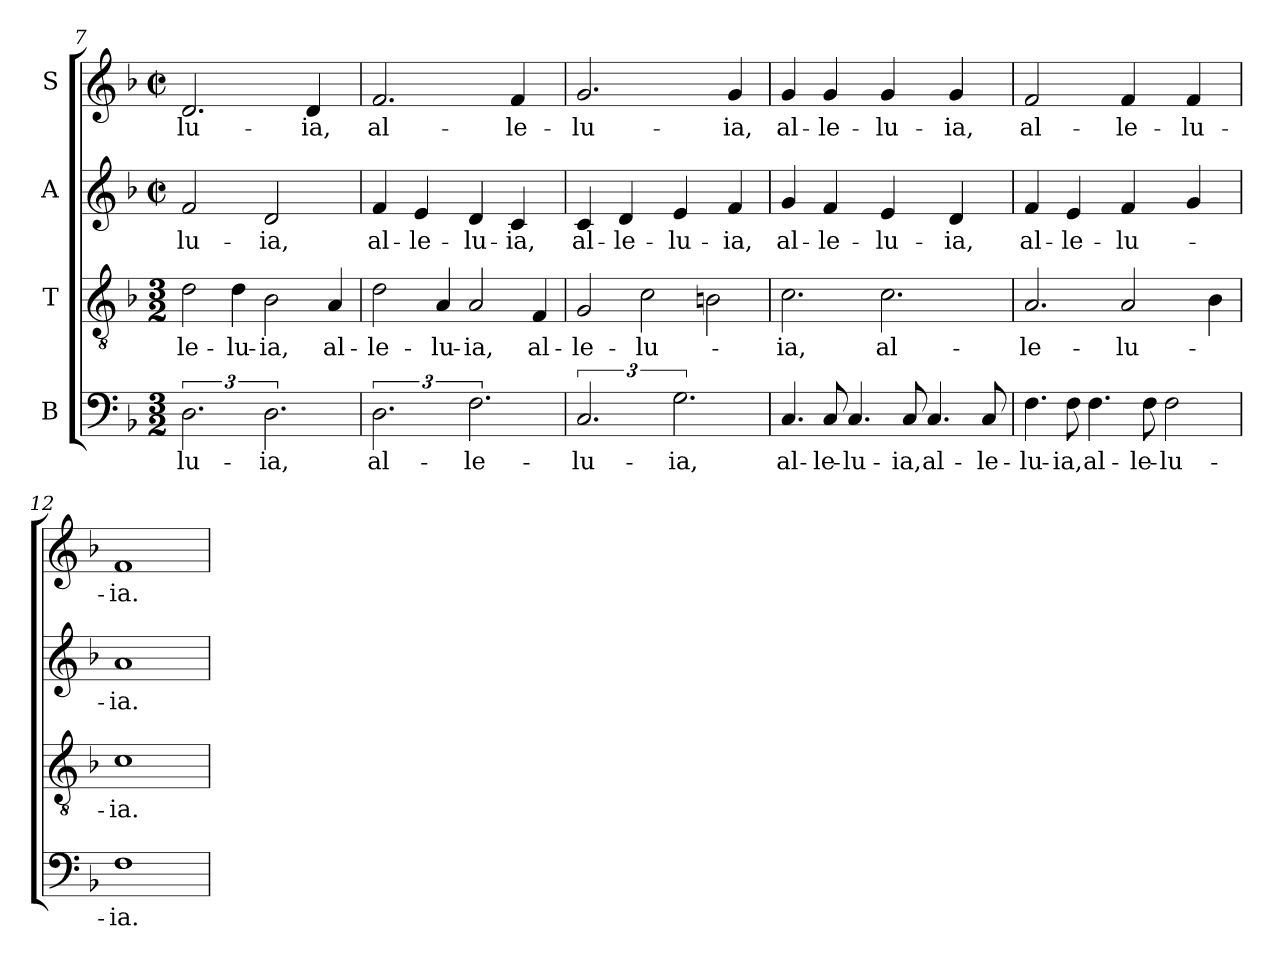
**kern	**text	**kern	**text	**kern	**text	**kern	**text
*part4	*part4	*part3	*part3	*part2	*part2	*part1	*part1
*staff4	*staff4	*staff3	*staff3	*staff2	*staff2	*staff1	*staff1
*I"B	*	*I"T	*	*I"A	*	*I"S	*
!!LO:LB:g=z
*clefF4	*	*clefGv2	*	*clefG2	*	*clefG2	*
*k[b-]	*	*k[b-]	*	*k[b-]	*	*k[b-]	*
*F:	*	*F:	*	*F:	*	*F:	*
*M3/2	*	*M3/2	*	*M2/2	*	*M2/2	*
*	*	*	*	*met(c|)	*	*met(c|)	*
*	*	*Xtuplet	*	*	*	*	*
=7	=7	=7	=7	=7	=7	=7	=7
3.D\	-lu-	3d\	-le-	2f/	-lu-	2.d/	-lu-
.	.	6d\	-lu-	.	.	.	.
3.D\	-ia,	3B-\	-ia,	2d/	-ia,	.	.
.	.	.	.	.	.	4d/	-ia,
.	.	6A/	al-	.	.	.	.
=8	=8	=8	=8	=8	=8	=8	=8
3.D\	al-	3d\	-le-	4f/	al-	2.f/	al-
.	.	.	.	4e/	-le-	.	.
.	.	6A/	-lu-	.	.	.	.
3.F\	-le-	3A/	-ia,	4d/	-lu-	.	.
.	.	.	.	4c/	-ia,	4f/	-le-
.	.	6F/	al-	.	.	.	.
=9	=9	=9	=9	=9	=9	=9	=9
3.C/	-lu-	3G/	-le-	4c/	al-	2.g/	-lu-
.	.	.	.	4d/	-le-	.	.
.	.	3c\	-lu-	.	.	.	.
3.G\	-ia,	.	.	4e/	-lu-	.	.
.	.	3Bn\	.	.	.	.	.
.	.	.	.	4f/	-ia,	4g/	-ia,
=10	=10	=10	=10	=10	=10	=10	=10
*Xtuplet	*	*	*	*	*	*	*
6.C/	al-	3.c\	-ia,	4g/	al-	4g/	al-
12C/	-le-	.	.	4f/	-le-	4g/	-le-
6.C/	-lu-	.	.	.	.	.	.
.	.	3.c\	al-	4e/	-lu-	4g/	-lu-
12C/	-ia,	.	.	.	.	.	.
6.C/	al-	.	.	.	.	.	.
.	.	.	.	4d/	-ia,	4g/	-ia,
12C/	-le-	.	.	.	.	.	.
=11	=11	=11	=11	=11	=11	=11	=11
6.F\	-lu-	3.A/	-le-	4f/	al-	2f/	al-
12F\	-ia,	.	.	4e/	-le-	.	.
6.F\	al-	.	.	.	.	.	.
.	.	3A/	-lu-	4f/	-lu-	4f/	-le-
12F\	-le-	.	.	.	.	.	.
3F\	-lu-	.	.	.	.	.	.
.	.	.	.	4g/	.	4f/	-lu-
.	.	6B-\	.	.	.	.	.
=12	=12	=12	=12	=12	=12	=12	=12
1F	-ia.	1c	-ia.	1a	-ia.	1f	-ia.
=!	=!	=!	=!	=!	=!	=!	=!
*-	*-	*-	*-	*-	*-	*-	*-
